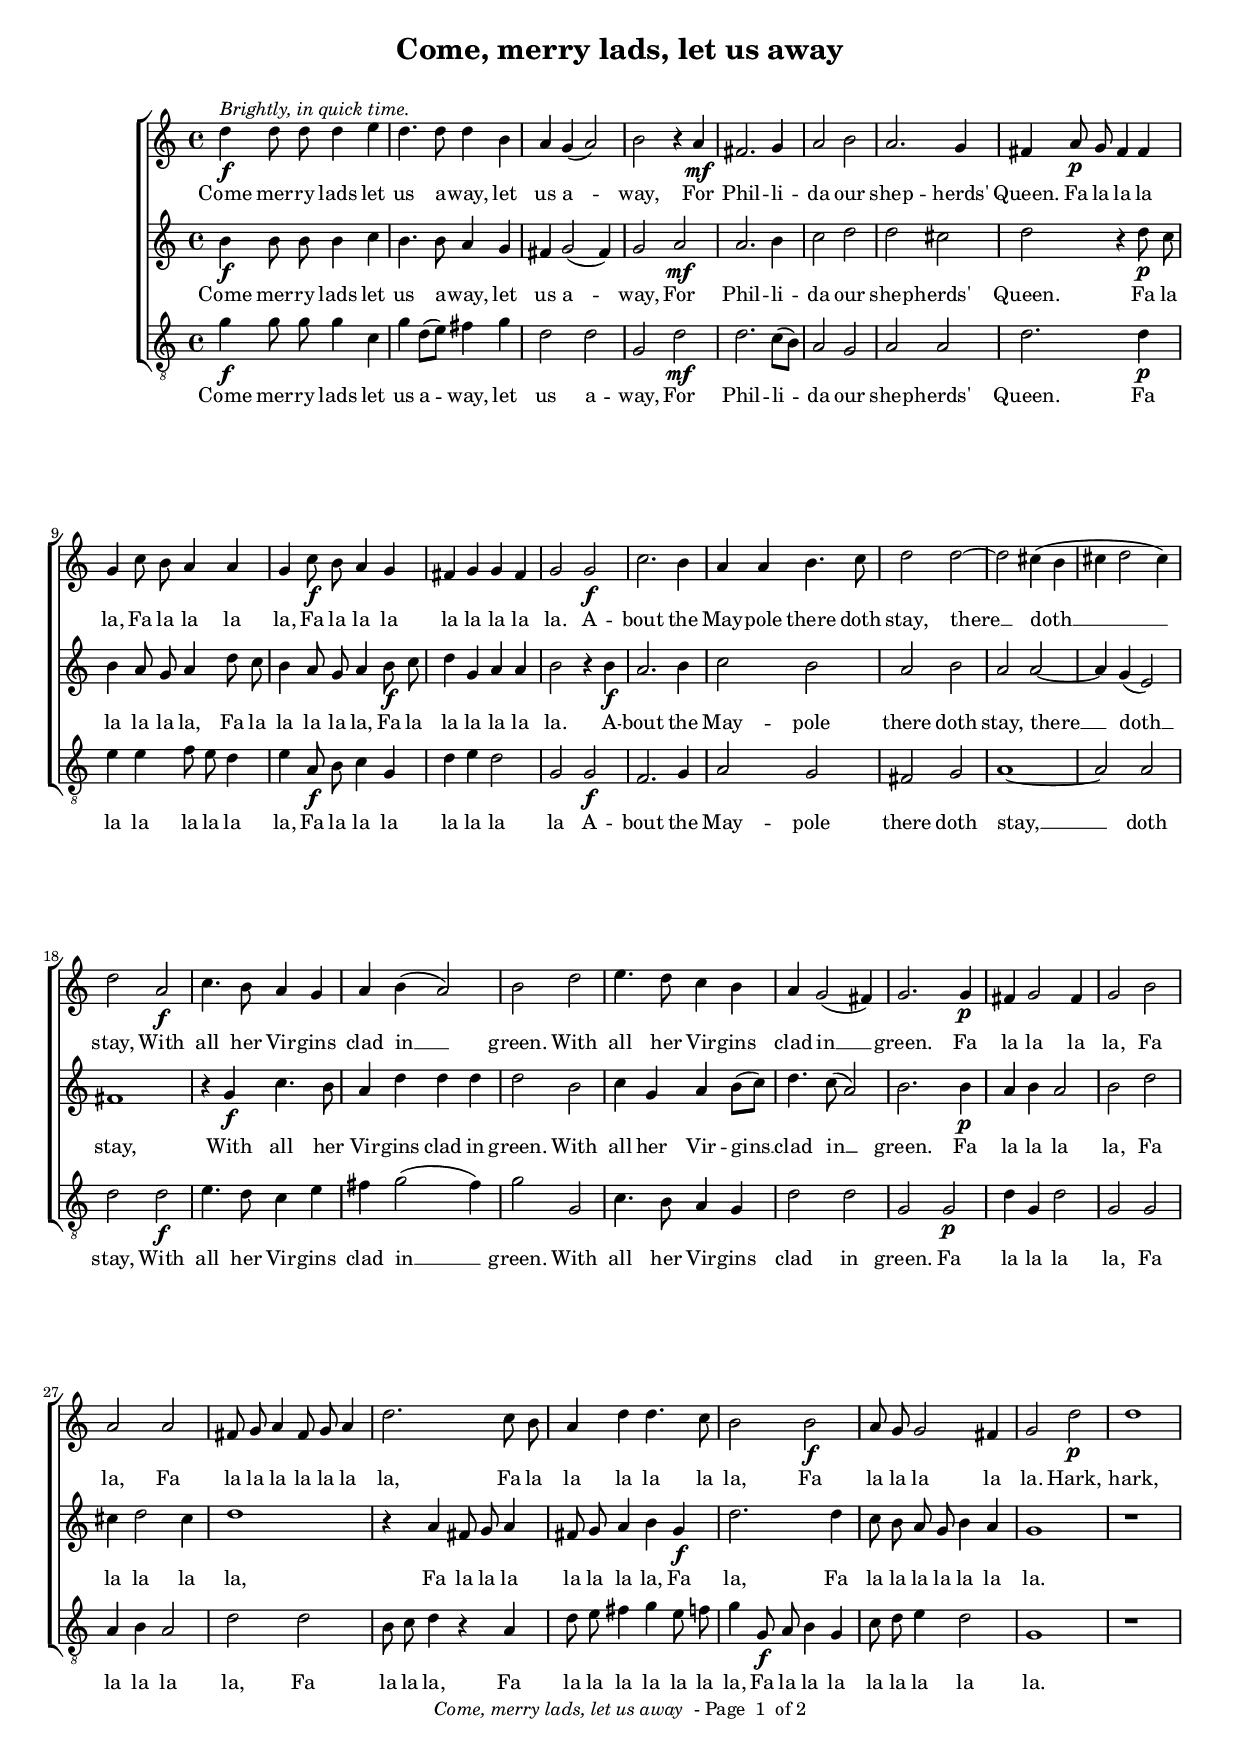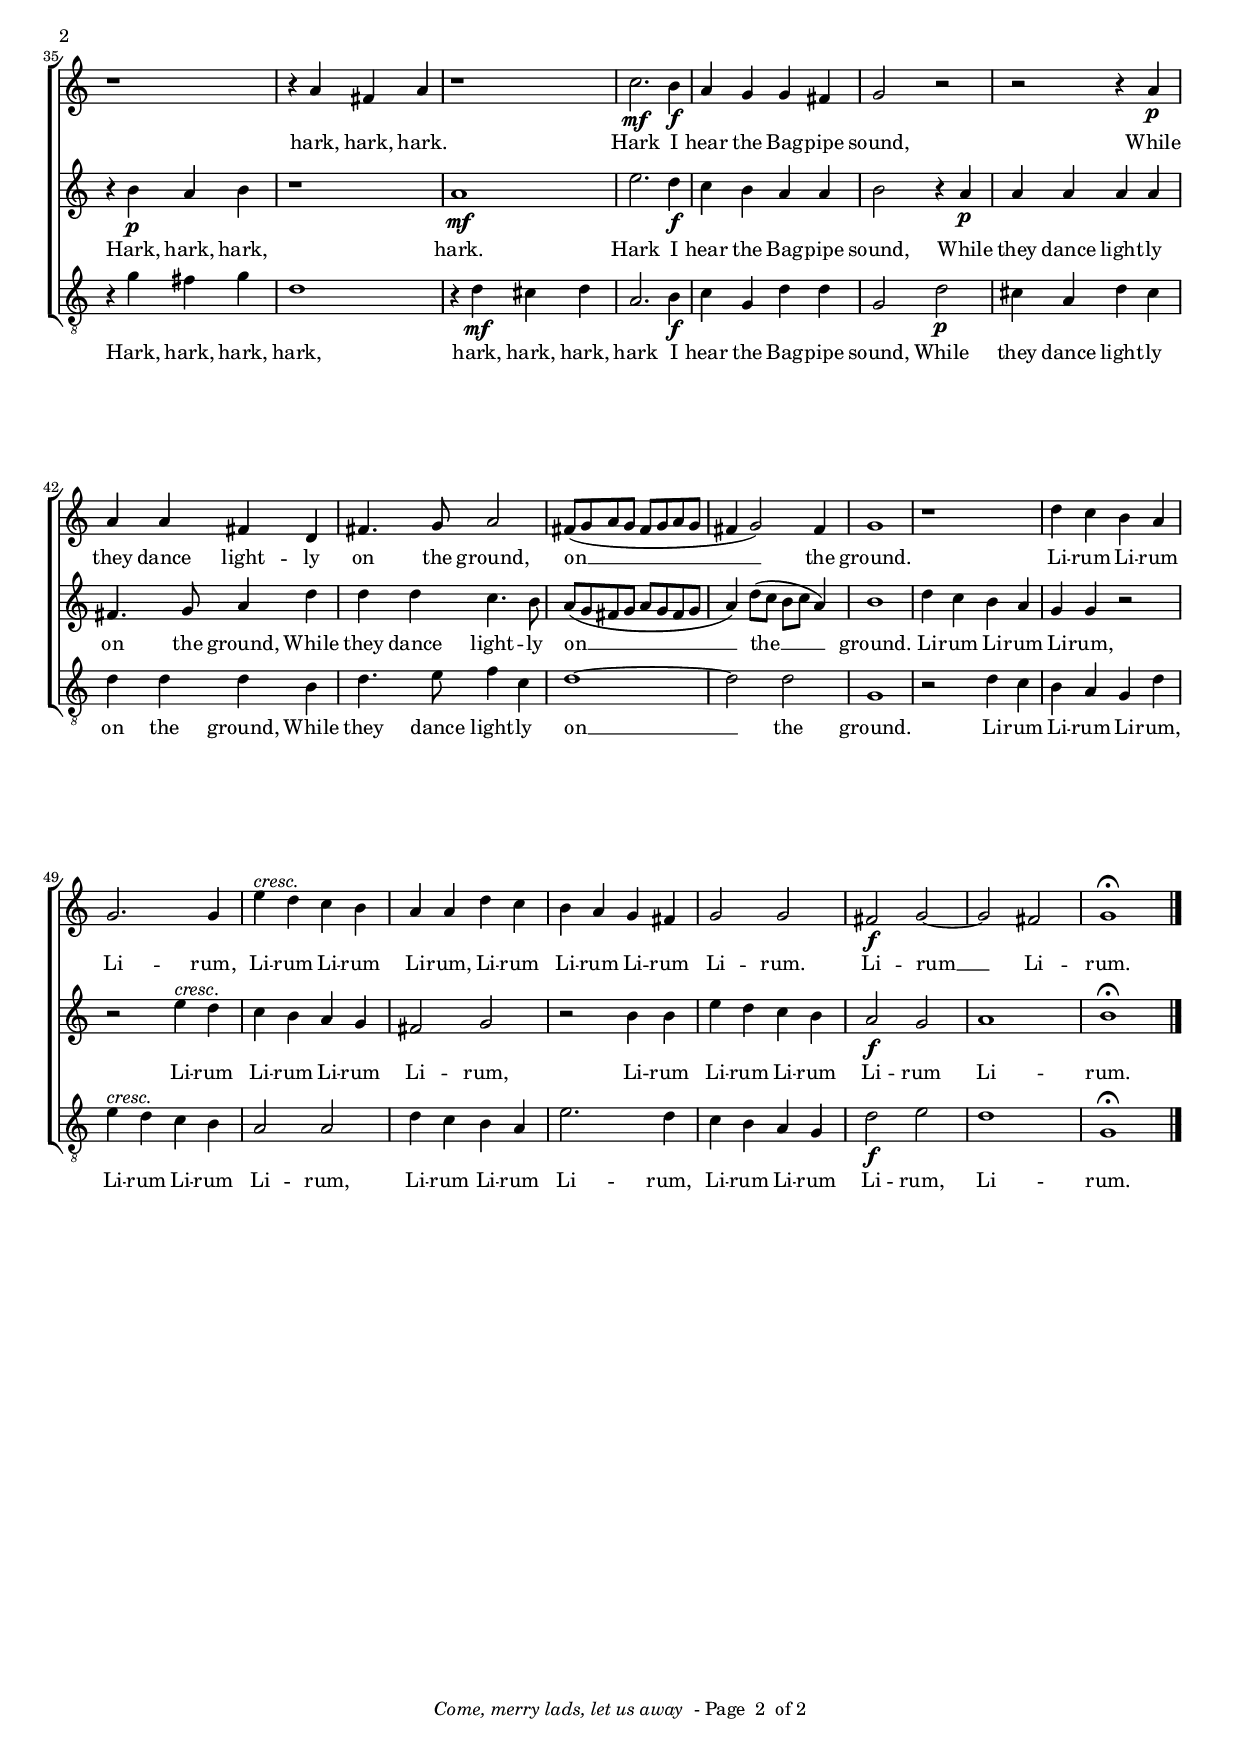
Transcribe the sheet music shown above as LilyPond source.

\paper {
  oddFooterMarkup = \markup {
    \fill-line { \line {
      \italic \fromproperty #'header:title
      " - Page "
      \fromproperty #'page:page-number-string
      " of 2"
    } }
  }
  evenFooterMarkup = \oddFooterMarkup
}
#(set-global-staff-size 16)

\include "english.ly"
\header{
  title = "Come, merry lads, let us away"
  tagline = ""
}

global= {
  \key c \major
  \time 4/4
  \autoBeamOff
}

cantusMusic =   \relative c'' {  
  d4\f^\markup{\italic { Brightly, in quick time. }} d8 d d4 e | d4. d8 d4 b | a g( a2) |
  b r4 a\mf | fs2. g4 | a2 b | a2. g4 |
  fs a8\p g fs4 fs | g c8 b a4 a | g c8\f b a4 g |
  fs g g  fs | g2 g\f | c2. b4 | a a b4. c8 | d2 d~| 
  d cs4( b | cs d2 cs4) | d2 a2\f | c4. b8 a4 g | a b( a2) |
  b d | e4. d8 c4 b | a g2( fs4) | g2. g4\p | 
  fs g2 fs4 | g2 b | a a | fs8 g a4 fs8 g a4 | 
  d2. c8 b | a4 d d4. c8 | b2 b\f | 
  a8 g g2 fs4 | g2 d'\p | d1 | r1 | 
  r4 a fs a | r1 | c2.\mf b4\f | a g g fs | g2 r2 |
  r2 r4 a\p | a a fs d | fs4. g8 a2 | fs8([ g a g] fs[g a g] | 
  fs4 g2) fs4 | g1 | r1 | d'4 c b a |
  g2. g4 | e'^\markup{\italic cresc.} d c b | a a d c | b a g fs | 
  g2 g | fs\f g~ | g fs | g1\fermata
  \bar "|."

}

cantusWords =  \lyricmode {
  Come mer -- ry lads let us a -- way, let us a -- way,
  For Phil -- li -- da our shep -- herds' Queen.
  Fa la la la la, Fa la la la la, Fa la la la la la la la la.
  A -- bout the May -- pole there doth stay, there __ doth __ stay,
  With all her Vir -- gins clad in __ green.
  With all her Vir -- gins clad in __ green.
  Fa la la la la, Fa la, Fa la la la la la la la, Fa la la la la la la, Fa la la la la la.
  Hark, hark, hark, hark, hark. Hark I hear the Bag -- pipe sound,
  While they dance light -- ly on the ground, on __ the ground.
  Li -- rum Li -- rum Li -- rum, Li -- rum Li -- rum Li -- rum,
  Li -- rum Li -- rum Li -- rum Li -- rum. 
  Li -- rum __ Li -- rum.
}

altusMusic = 
\relative c'' {

  b4\f b8 b b4 c | b4. b8 a4 g | fs g2( fs4) |
  g2 a\mf | a2. b4 | c2 d | d cs |
  d r4 d8\p c | b4 a8 g a4 d8 c | b4 a8 g a4 b8\f c |
  d4 g, a a | b2 r4 b\f | a2. b4 | c2 b | a b |
  a a2~| a4 g( e2) | fs1 | r4 g\f c4. b8 | a4 d d d |
  d2 b | c4 g a b8([ c ]) | d4. c8( a2) | b2. b4\p |
  a b a2 | b2 d | cs4 d2 cs4 | d1 |
  r4 a fs8 g a4 | fs8 g a4 b g\f | d'2. d4 |
  c8 b a g b4 a | g1 | r1 | r4 b\p a b |
  r1 | a1\mf | e'2. d4\f | c b a a | b2 r4 a4\p |
  a a a a | fs4. g8 a4 d | d d c4. b8 | a8([ g fs g] a[ g fs g] | 
  a4) d8([ c] b[c] a4) | b1 | d4 c b a | g g r2 |
  r e'4^\markup{\italic cresc.} d c b a g | fs2 g | r b4 b | 
  e d c b  | a2\f g a1 b1\fermata
  \bar "|."
}

altusWords = \lyricmode {
  Come mer -- ry lads let us a -- way, let us a -- way,
  For Phil -- li -- da our shep -- herds' Queen.
  Fa la la la la la, Fa la la la la la, Fa la la la la la la.
  A -- bout the May -- pole there doth stay, there __ doth __ stay,
  With all her Vir -- gins clad in green.
  With all her Vir -- gins __ clad in __ green.
  Fa la la la la, Fa la la la la, Fa la la la la la la la, Fa la, Fa la la la la la la la.
  Hark, hark, hark, hark. Hark I hear the Bag -- pipe sound,
  While they dance light -- ly on the ground,
  While they dance light -- ly on __ the __ ground.
  Li -- rum Li -- rum Li -- rum, Li -- rum Li -- rum Li -- rum Li -- rum,
  Li -- rum Li -- rum Li -- rum Li -- rum Li -- rum. 
}

bassusMusic = 
\relative a' {
  g4\f g8 g g4 c, | g' d8([ e]) fs4 g | d2 d | g, d'\mf | d2. c8([ b]) | a2 g | a a
  d2. d4\p | e e f8 e d4 | e a,8\f b c4 g |
  d' e d2 | g, g\f | f2. g4 | a2 g | fs g |
  a1~ | a2 a | d d\f | e4. d8 c4 e | fs g2( fs4) |
  g2 g, | c4. b8 a4 g | d'2 d | g, g\p |
  d'4 g, d'2 | g, g | a4 b a2 | d2 d |
  b8 c d4 r a | d8 e fs4 g e8 f | g4 g,8\f a b4 g |
  c8 d e4 d2 | g,1 | r1 | r4 g' fs g |
  d1 | r4 d\mf cs d | a2. b4\f | c g d' d | g,2 d'\p |
  cs4 a d cs | d d d b | d4. e8 f4 c | d1~ | d2 d | g,1 |
  r2 d'4 c | b a g d' |
  e^\markup{\italic cresc.} d c b | a2 a | d4 c b a | e'2. d4 |
  c b a g | d'2\f e | d1 | g,1\fermata
  \bar "|."
}

bassusWords = \lyricmode {
  Come mer -- ry lads let us a -- way, let us a -- way,
  For Phil -- li -- da our shep -- herds' Queen.
  Fa la la la la la la, Fa la la la la la la la
  A -- bout the May -- pole there doth stay, __ doth stay,
  With all her Vir -- gins clad in __ green.
  With all her Vir -- gins clad in green.
  Fa la la la la, Fa la la la la, Fa la la la, Fa la la la la la la la, Fa la la la la la la la la.
  Hark, hark, hark, hark, hark, hark, hark, hark I hear the Bag -- pipe sound,
  While they dance light -- ly on the ground,
  While they dance light -- ly on __ the ground.
  Li -- rum Li -- rum Li -- rum, Li -- rum Li -- rum Li -- rum,
  Li -- rum Li -- rum Li -- rum, Li -- rum Li -- rum Li -- rum, Li -- rum. 
}


\score {
  \context ChoirStaff <<
    \context Staff = cantusStaff <<
      \set Staff.instrument = "Cantus"
      \context Voice = cantus {
	<< \global \cantusMusic >> 
      }
    >>

    \context Lyrics = cantus { s1 }

    \context Staff = altusStaff <<
      \set Staff.instrument = "Altus"

      \context Voice = altus { 
	<< \global 
	\altusMusic >> 
      }
    >>

    \context Lyrics = altus { s1 }

    \context Staff = bassusStaff << \context Voice = bassus { 
      \set Staff.instrument = "Bassus"
      << \global
      \clef "G_8"
      \bassusMusic >>
    }
  >>

  \context Lyrics = bassus { s1 }
  \context Lyrics = cantus \lyricsto cantus \cantusWords
  \context Lyrics = altus \lyricsto altus \altusWords
  \context Lyrics = bassus \lyricsto bassus \bassusWords

>>

  \midi { \tempo 4 . = 180 }
  \layout { raggedbottom = ##t }
}

\version "2.6.3"  % necessary for upgrading to future LilyPond versions.
